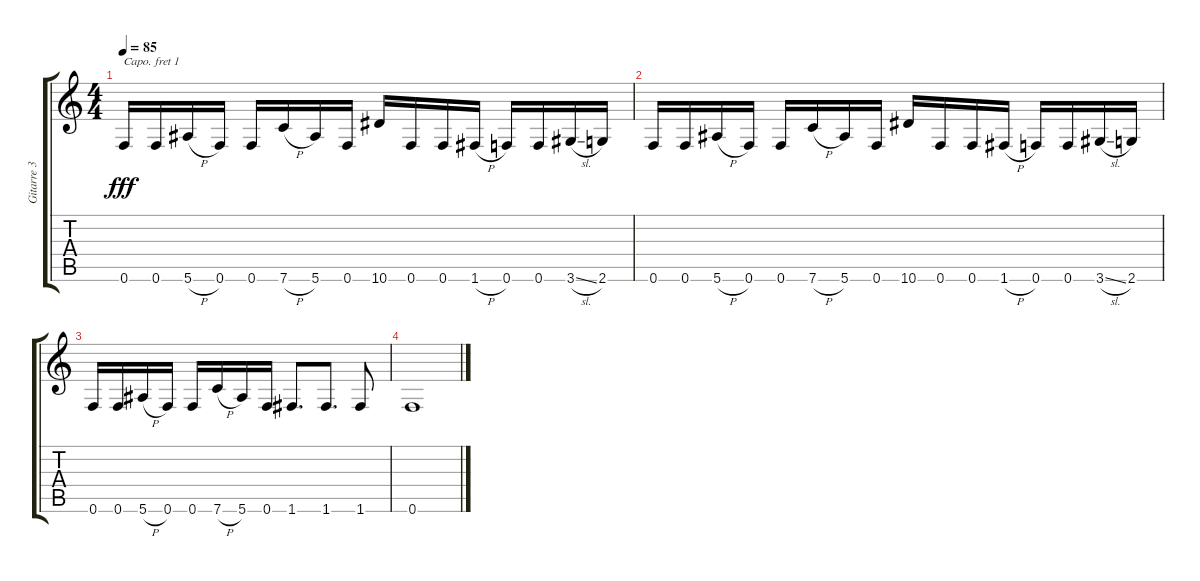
\track ("Gitarre 3" "Gitarre 3") {instrument electricguitarmuted}
\staff {score tabs}
\capo 1
\tuning (E4 B3 G3 D3 A2 E2) {hide}
\ts (4 4)
\tempo 85
\clef g2
\ks c
0.6.16{dy fff} 0.6.16 5.6{h}.16 0.6.16 0.6.16 7.6{h}.16 5.6.16 0.6.16 10.6.16 0.6.16 0.6.16 1.6{h}.16 0.6.16 0.6.16 3.6{sl}.16 2.6.16 |
0.6.16 0.6.16 5.6{h}.16 0.6.16 0.6.16 7.6{h}.16 5.6.16 0.6.16 10.6.16 0.6.16 0.6.16 1.6{h}.16 0.6.16 0.6.16 3.6{sl}.16 2.6.16 |
0.6.16 0.6.16 5.6{h}.16 0.6.16 0.6.16 7.6{h}.16 5.6.16 0.6.16 1.6.8{d} 1.6.8{d} 1.6.8 |
0.6.1{volume 11}
